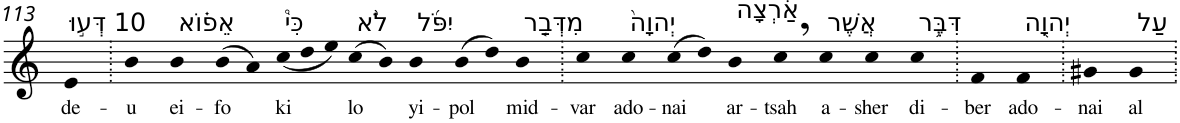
**kern	**text
*part1	*part1
*staff1	*staff1
*I"Piano	*
*I'Pno	*
!!LO:PB:g=z
*clefG2	*
*k[]	*
=113	=113
!LO:TX:a:t=10 דְּע֣וּ	!
!	!LO:LY:b
4e	de-
=114.	=114.
!	!LO:LY:b
4b	-u
!LO:TX:a:t=אֵפ֗וֹא	!
!	!LO:LY:b
4b	ei-
!	!LO:LY:b
(>8b	-fo
8a)	.
*Xtuplet	*
!LO:TX:a:t=כִּי֩	!
!	!LO:LY:b
(<12cc	ki
12dd	.
12ee)	.
!LO:TX:a:t=לֹ֨א	!
!	!LO:LY:b
(>8cc	lo
8b)	.
!LO:TX:a:t=יִפֹּ֜ל	!
!	!LO:LY:b
4b	yi-
!	!LO:LY:b
(>8b	-pol
8dd)	.
!LO:TX:a:t=מִדְּבַ֤ר	!
!	!LO:LY:b
4b	mid-
=115.	=115.
!	!LO:LY:b
4cc	-var
!LO:TX:a:t=יְהוָה֙	!
!	!LO:LY:b
4cc	ado-
!	!LO:LY:b
(>8cc	-nai
8dd)	.
!LO:TX:a:t=אַ֔רְצָה	!
!	!LO:LY:b
4b	ar-
!	!LO:LY:b
4cc,	-tsah
!LO:TX:a:t=אֲשֶׁר	!
!	!LO:LY:b
4cc	a-
!	!LO:LY:b
4cc	-sher
!LO:TX:a:t=דִּבֶּ֥ר	!
!	!LO:LY:b
4cc	di-
=116.	=116.
!	!LO:LY:b
4f	-ber
!LO:TX:a:t=יְהוָ֖ה	!
!	!LO:LY:b
4f	ado-
=117.	=117.
!	!LO:LY:b
4g#X	-nai
!LO:TX:a:t=עַל	!
!	!LO:LY:b
4g#	al
=.	=.
*-	*-
